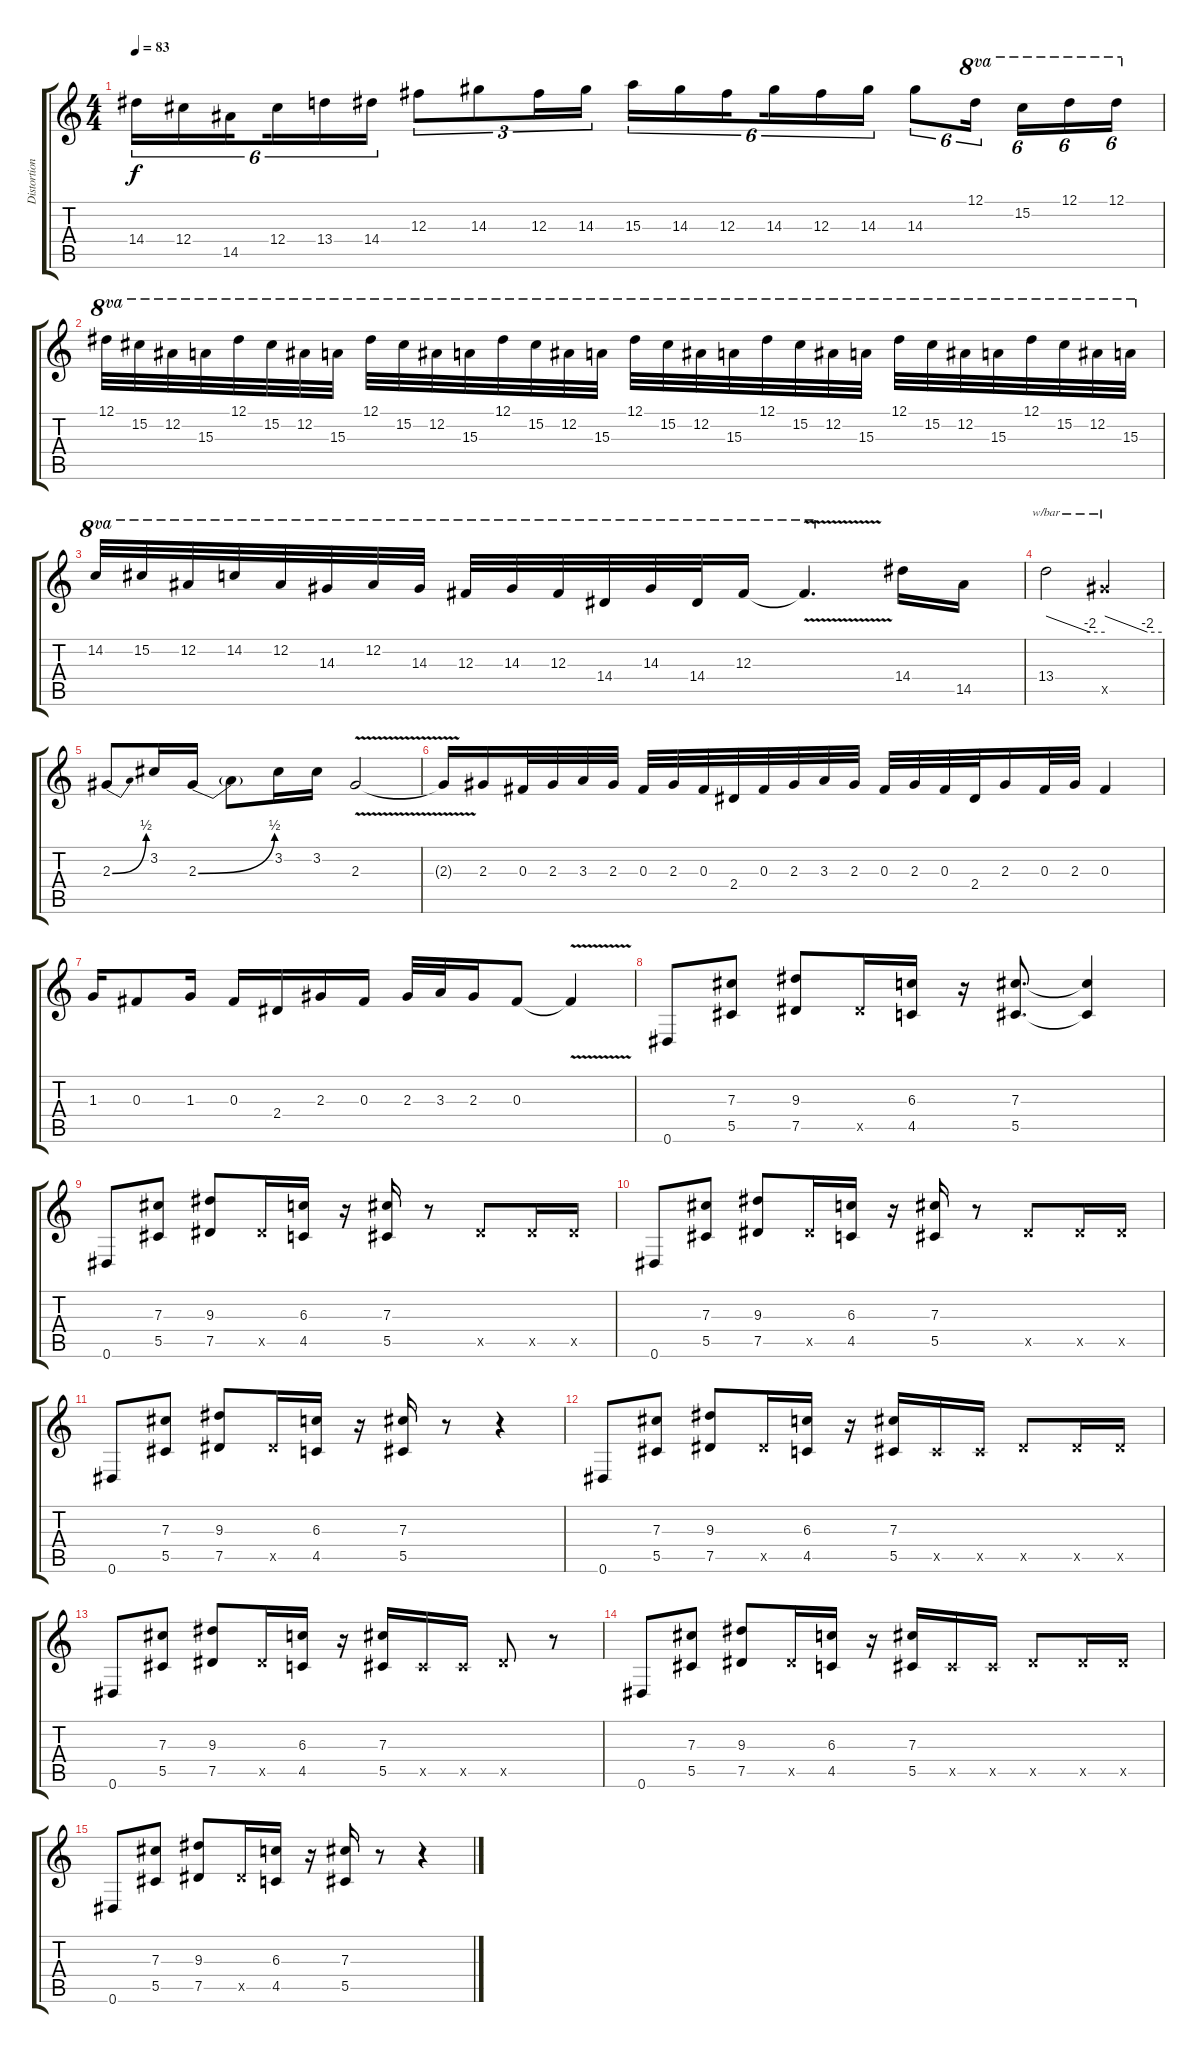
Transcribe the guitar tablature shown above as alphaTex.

\track ("Distortion" "Distortion") {instrument distortionguitar}
\staff {score tabs}
\tuning (Eb4 Bb3 Gb3 Db3 Ab2 Eb2) {hide}
\ts (4 4)
\tempo 83
\clef g2
\ks c
14.4.16{tu (6 4) dy f} 12.4.16{tu (6 4)} 14.5.16{tu (6 4) beam splitsecondary} 12.4.16{tu (6 4)} 13.4.16{tu (6 4)} 14.4.16{tu (6 4)} 12.3.8{tu (3 2)} 14.3.8{tu (3 2)} 12.3.16{tu (3 2)} 14.3.16{tu (3 2)} 15.3.16{tu (6 4)} 14.3.16{tu (6 4)} 12.3.16{tu (6 4) beam splitsecondary} 14.3.16{tu (6 4)} 12.3.16{tu (6 4)} 14.3.16{tu (6 4)} 14.3.8{tu (6 4)} 12.1.16{tu (6 4) ot 8va beam splitsecondary} 15.2.16{tu (6 4) ot 8va} 12.1.16{tu (6 4) ot 8va} 12.1.16{tu (6 4) ot 8va} |
12.1.32{ot 8va} 15.2.32{ot 8va} 12.2.32{ot 8va} 15.3.32{ot 8va} 12.1.32{ot 8va} 15.2.32{ot 8va} 12.2.32{ot 8va} 15.3.32{ot 8va} 12.1.32{ot 8va} 15.2.32{ot 8va} 12.2.32{ot 8va} 15.3.32{ot 8va} 12.1.32{ot 8va} 15.2.32{ot 8va} 12.2.32{ot 8va} 15.3.32{ot 8va} 12.1.32{ot 8va} 15.2.32{ot 8va} 12.2.32{ot 8va} 15.3.32{ot 8va} 12.1.32{ot 8va} 15.2.32{ot 8va} 12.2.32{ot 8va} 15.3.32{ot 8va} 12.1.32{ot 8va} 15.2.32{ot 8va} 12.2.32{ot 8va} 15.3.32{ot 8va} 12.1.32{ot 8va} 15.2.32{ot 8va} 12.2.32{ot 8va} 15.3.32{ot 8va} |
14.2.32{ot 8va} 15.2.32{ot 8va} 12.2.32{ot 8va} 14.2.32{ot 8va} 12.2.32{ot 8va} 14.3.32{ot 8va} 12.2.32{ot 8va} 14.3.32{ot 8va} 12.3.32{ot 8va} 14.3.32{ot 8va} 12.3.32{ot 8va} 14.4.32{ot 8va} 14.3.32{ot 8va} 14.4.32{ot 8va} 12.3.16{ot 8va} 12.3{v t}.4{d ot 8va} 14.4.16 14.5.16 |
13.4.2{tbe (custom default 0 0 45 -8 60 -8)} 12.5{x}.2{tbe (custom default 0 0 45 -8 60 -8)} |
2.3{be (bend 0 0 60 2)}.8 3.2.16 2.3{be (bend 0 0 60 2)}.16 2.3{t}.8 3.2.16 3.2.16 2.3{v}.2 |
2.3{t}.16 2.3.16 0.3.32 2.3.32 3.3.32 2.3.32 0.3.32 2.3.32 0.3.32 2.4.32 0.3.32 2.3.32 3.3.32 2.3.32 0.3.32 2.3.32 0.3.32 2.4.32 2.3.16 0.3.32 2.3.32 0.3.4 |
1.3.16 0.3.8 1.3.16 0.3.16 2.4.16 2.3.16 0.3.16 2.3.32 3.3.32 2.3.16 0.3.8 0.3{v t}.4 |
0.6.8 (7.3 5.5).8 (9.3 7.5).8 7.5{x}.16 (6.3 4.5).16 r.16 (7.3 5.5).8{d} (7.3{t} 5.5{t}).4 |
0.6.8 (7.3 5.5).8 (9.3 7.5).8 7.5{x}.16 (6.3 4.5).16 r.16 (7.3 5.5).16 r.8 7.5{x}.8 7.5{x}.16 7.5{x}.16 |
0.6.8 (7.3 5.5).8 (9.3 7.5).8 7.5{x}.16 (6.3 4.5).16 r.16 (7.3 5.5).16 r.8 7.5{x}.8 7.5{x}.16 7.5{x}.16 |
0.6.8 (7.3 5.5).8 (9.3 7.5).8 7.5{x}.16 (6.3 4.5).16 r.16 (7.3 5.5).16 r.8 r.4 |
0.6.8 (7.3 5.5).8 (9.3 7.5).8 7.5{x}.16 (6.3 4.5).16 r.16 (7.3 5.5).16 5.5{x}.16 5.5{x}.16 7.5{x}.8 7.5{x}.16 7.5{x}.16 |
0.6.8 (7.3 5.5).8 (9.3 7.5).8 7.5{x}.16 (6.3 4.5).16 r.16 (7.3 5.5).16 5.5{x}.16 5.5{x}.16 7.5{x}.8 r.8 |
0.6.8 (7.3 5.5).8 (9.3 7.5).8 7.5{x}.16 (6.3 4.5).16 r.16 (7.3 5.5).16 5.5{x}.16 5.5{x}.16 7.5{x}.8 7.5{x}.16 7.5{x}.16 |
0.6.8 (7.3 5.5).8 (9.3 7.5).8 7.5{x}.16 (6.3 4.5).16 r.16 (7.3 5.5).16 r.8 r.4
